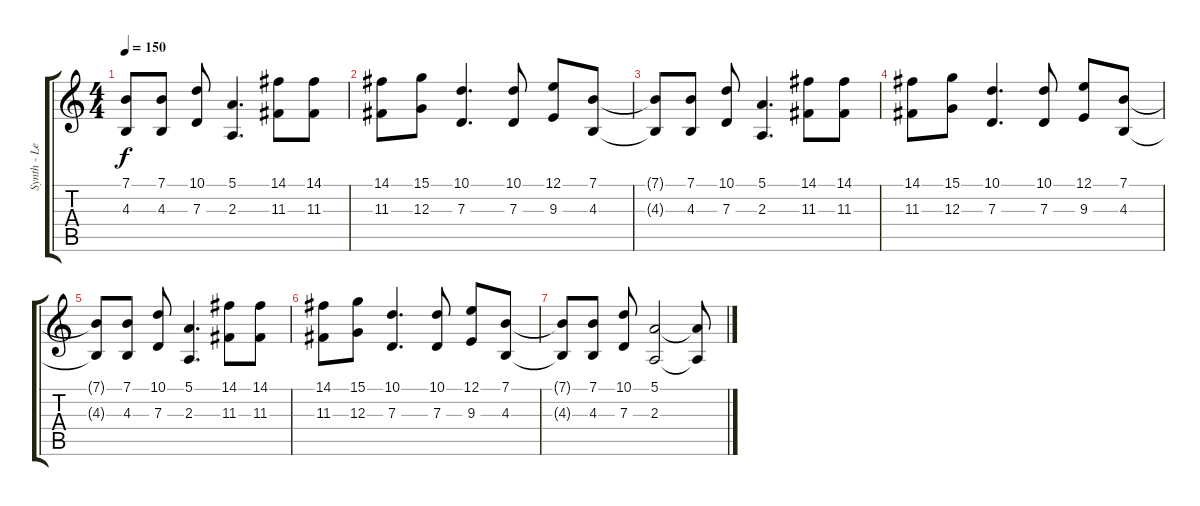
\track ("Synth - Lead Doubled" "Synth - Le") {instrument pad5bowed}
\staff {score tabs}
\tuning (E4 B3 G3 D3 A2 E2) {hide}
\ts (4 4)
\tempo 150
\clef g2
\ks c
(7.1{t} 4.3{t}).8{dy f} (7.1 4.3).8 (10.1 7.3).8 (5.1 2.3).4{d} (14.1 11.3).8 (14.1 11.3).8 |
(14.1 11.3).8 (15.1 12.3).8 (10.1 7.3).4{d} (10.1 7.3).8 (12.1 9.3).8 (7.1 4.3).8 |
(7.1{t} 4.3{t}).8 (7.1 4.3).8 (10.1 7.3).8 (5.1 2.3).4{d} (14.1 11.3).8 (14.1 11.3).8 |
(14.1 11.3).8 (15.1 12.3).8 (10.1 7.3).4{d} (10.1 7.3).8 (12.1 9.3).8 (7.1 4.3).8 |
(7.1{t} 4.3{t}).8 (7.1 4.3).8 (10.1 7.3).8 (5.1 2.3).4{d} (14.1 11.3).8 (14.1 11.3).8 |
(14.1 11.3).8 (15.1 12.3).8 (10.1 7.3).4{d} (10.1 7.3).8 (12.1 9.3).8 (7.1 4.3).8 |
(7.1{t} 4.3{t}).8 (7.1 4.3).8 (10.1 7.3).8 (5.1 2.3).2 (5.1{t} 2.3{t}).8
